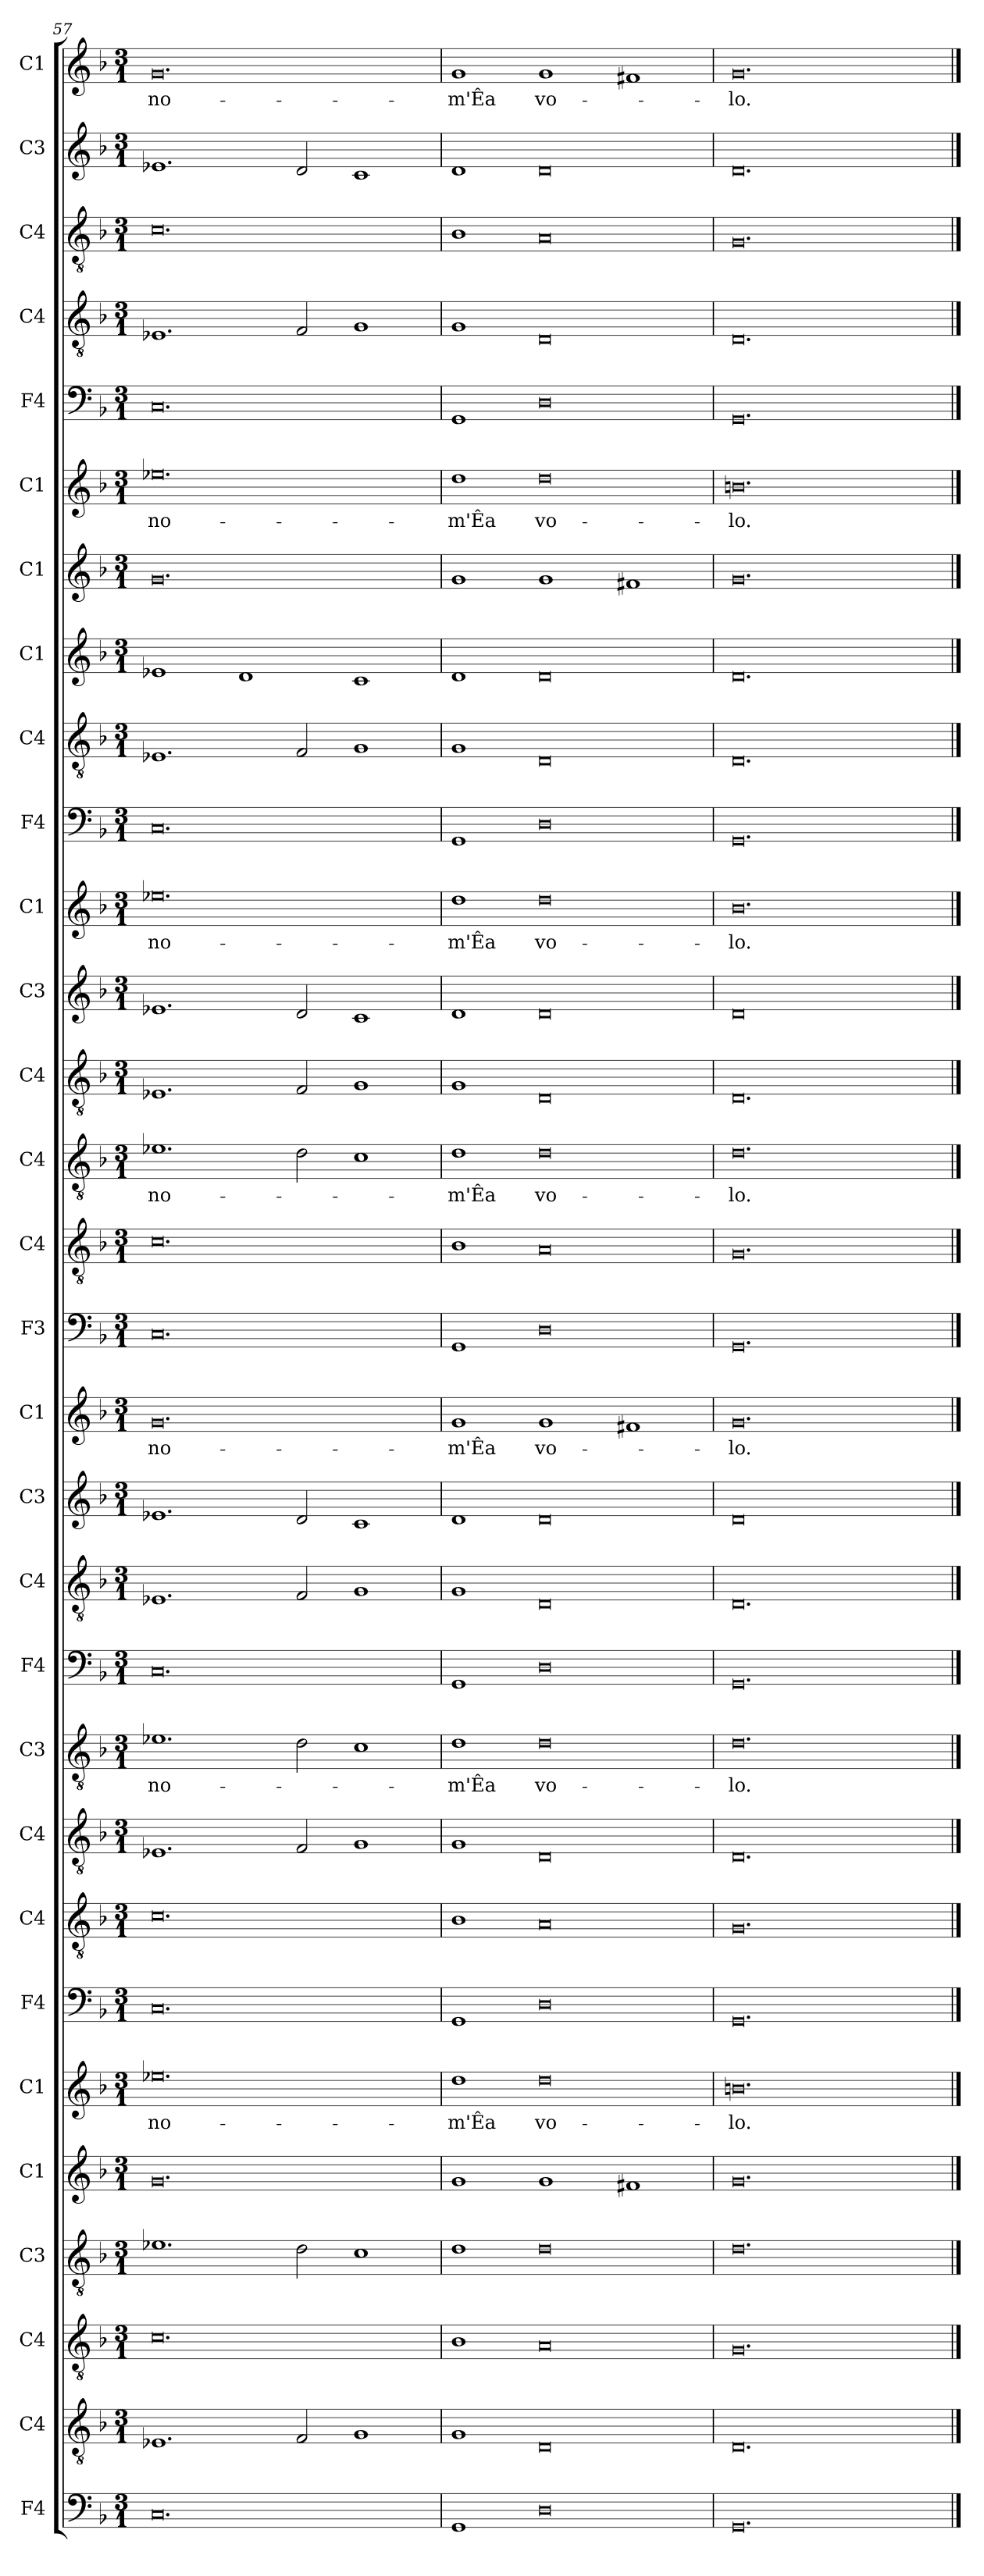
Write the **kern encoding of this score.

**kern	**kern	**kern	**kern	**kern	**kern	**text	**kern	**kern	**kern	**kern	**text	**kern	**kern	**kern	**kern	**text	**kern	**kern	**kern	**text	**kern	**kern	**kern	**text	**kern	**kern	**kern	**kern	**kern	**text	**kern	**kern	**kern	**kern	**kern	**text
*part30	*part29	*part28	*part27	*part26	*part25	*part25	*part24	*part23	*part22	*part21	*part21	*part20	*part19	*part18	*part17	*part17	*part16	*part15	*part14	*part14	*part13	*part12	*part11	*part11	*part10	*part9	*part8	*part7	*part6	*part6	*part5	*part4	*part3	*part2	*part1	*part1
*staff30	*staff29	*staff28	*staff27	*staff26	*staff25	*staff25	*staff24	*staff23	*staff22	*staff21	*staff21	*staff20	*staff19	*staff18	*staff17	*staff17	*staff16	*staff15	*staff14	*staff14	*staff13	*staff12	*staff11	*staff11	*staff10	*staff9	*staff8	*staff7	*staff6	*staff6	*staff5	*staff4	*staff3	*staff2	*staff1	*staff1
*I"F4	*I"C4	*I"C4	*I"C3	*I"C1	*I"C1	*	*I"F4	*I"C4	*I"C4	*I"C3	*	*I"F4	*I"C4	*I"C3	*I"C1	*	*I"F3	*I"C4	*I"C4	*	*I"C4	*I"C3	*I"C1	*	*I"F4	*I"C4	*I"C1	*I"C1	*I"C1	*	*I"F4	*I"C4	*I"C4	*I"C3	*I"C1	*
*clefF4	*clefGv2	*clefGv2	*clefGv2	*clefG2	*clefG2	*	*clefF4	*clefGv2	*clefGv2	*clefGv2	*	*clefF4	*clefGv2	*clefG2	*clefG2	*	*clefF4	*clefGv2	*clefGv2	*	*clefGv2	*clefG2	*clefG2	*	*clefF4	*clefGv2	*clefG2	*clefG2	*clefG2	*	*clefF4	*clefGv2	*clefGv2	*clefG2	*clefG2	*
*k[b-]	*k[b-]	*k[b-]	*k[b-]	*k[b-]	*k[b-]	*	*k[b-]	*k[b-]	*k[b-]	*k[b-]	*	*k[b-]	*k[b-]	*k[b-]	*k[b-]	*	*k[b-]	*k[b-]	*k[b-]	*	*k[b-]	*k[b-]	*k[b-]	*	*k[b-]	*k[b-]	*k[b-]	*k[b-]	*k[b-]	*	*k[b-]	*k[b-]	*k[b-]	*k[b-]	*k[b-]	*
*F:	*F:	*F:	*F:	*F:	*F:	*	*F:	*F:	*F:	*F:	*	*F:	*F:	*F:	*F:	*	*F:	*F:	*F:	*	*F:	*F:	*F:	*	*F:	*F:	*F:	*F:	*F:	*	*F:	*F:	*F:	*F:	*F:	*
*M3/1	*M3/1	*M3/1	*M3/1	*M3/1	*M3/1	*	*M3/1	*M3/1	*M3/1	*M3/1	*	*M3/1	*M3/1	*M3/1	*M3/1	*	*M3/1	*M3/1	*M3/1	*	*M3/1	*M3/1	*M3/1	*	*M3/1	*M3/1	*M3/1	*M3/1	*M3/1	*	*M3/1	*M3/1	*M3/1	*M3/1	*M3/1	*
=57	=57	=57	=57	=57	=57	=57	=57	=57	=57	=57	=57	=57	=57	=57	=57	=57	=57	=57	=57	=57	=57	=57	=57	=57	=57	=57	=57	=57	=57	=57	=57	=57	=57	=57	=57	=57
!	!	!	!	!	!	!LO:LY:b	!	!	!	!	!LO:LY:b	!	!	!	!	!LO:LY:b	!	!	!	!LO:LY:b	!	!	!	!LO:LY:b	!	!	!	!	!	!LO:LY:b	!	!	!	!	!	!LO:LY:b
0.C	1.E-X	0.c	1.e-X	0.g	0.ee-X	no-	0.C	0.c	1.E-X	1.e-X	no-	0.C	1.E-X	1.e-X	0.g	no-	0.C	0.c	1.e-X	no-	1.E-X	1.e-X	0.ee-X	no-	0.C	1.E-X	1e-X	0.g	0.ee-X	no-	0.C	1.E-X	0.c	1.e-X	0.g	-no-
.	.	.	.	.	.	.	.	.	.	.	.	.	.	.	.	.	.	.	.	.	.	.	.	.	.	.	1d	.	.	.	.	.	.	.	.	.
.	2F/	.	2d\	.	.	.	.	.	2F/	2d\	.	.	2F/	2d/	.	.	.	.	2d\	.	2F/	2d/	.	.	.	2F/	.	.	.	.	.	2F/	.	2d/	.	.
.	1G	.	1c	.	.	.	.	.	1G	1c	.	.	1G	1c	.	.	.	.	1c	.	1G	1c	.	.	.	1G	1c	.	.	.	.	1G	.	1c	.	.
=58	=58	=58	=58	=58	=58	=58	=58	=58	=58	=58	=58	=58	=58	=58	=58	=58	=58	=58	=58	=58	=58	=58	=58	=58	=58	=58	=58	=58	=58	=58	=58	=58	=58	=58	=58	=58
!	!	!	!	!	!	!LO:LY:b	!	!	!	!	!LO:LY:b	!	!	!	!	!LO:LY:b	!	!	!	!LO:LY:b	!	!	!	!LO:LY:b	!	!	!	!	!	!LO:LY:b	!	!	!	!	!	!LO:LY:b
1GG	1G	1B-	1d	1g	1dd	-m'Êa	1GG	1B-	1G	1d	-m'Êa	1GG	1G	1d	1g	-m'Êa	1GG	1B-	1d	-m'Êa	1G	1d	1dd	-m'Êa	1GG	1G	1d	1g	1dd	-m'Êa	1GG	1G	1B-	1d	1g	-m'Êa
!	!	!	!	!	!	!LO:LY:b	!	!	!	!	!LO:LY:b	!	!	!	!	!LO:LY:b	!	!	!	!LO:LY:b	!	!	!	!LO:LY:b	!	!	!	!	!	!LO:LY:b	!	!	!	!	!	!LO:LY:b
0D	0D	0A	0d	1g	0dd	vo-	0D	0A	0D	0d	vo-	0D	0D	0d	1g	vo-	0D	0A	0d	vo-	0D	0d	0dd	vo-	0D	0D	0d	1g	0dd	vo-	0D	0D	0A	0d	1g	vo-
.	.	.	.	1f#X	.	.	.	.	.	.	.	.	.	.	1f#X	.	.	.	.	.	.	.	.	.	.	.	.	1f#X	.	.	.	.	.	.	1f#X	.
=59	=59	=59	=59	=59	=59	=59	=59	=59	=59	=59	=59	=59	=59	=59	=59	=59	=59	=59	=59	=59	=59	=59	=59	=59	=59	=59	=59	=59	=59	=59	=59	=59	=59	=59	=59	=59
!	!	!	!	!	!	!LO:LY:b	!	!	!	!	!LO:LY:b	!	!	!	!	!LO:LY:b	!	!	!	!LO:LY:b	!	!	!	!LO:LY:b	!	!	!	!	!	!LO:LY:b	!	!	!	!	!	!LO:LY:b
0.GG	0.D	0.G	0.d	0.g	0.bn	-lo.	0.GG	0.G	0.D	0.d	-lo.	0.GG	0.D	0d	0.g	-lo.	0.GG	0.G	0.d	-lo.	0.D	0d	0.b-	-lo.	0.GG	0.D	0.d	0.g	0.bn	-lo.	0.GG	0.D	0.G	0.d	0.g	-lo.
.	.	.	.	.	.	.	.	.	.	.	.	.	.	1ryy	.	.	.	.	.	.	.	1ryy	.	.	.	.	.	.	.	.	.	.	.	.	.	.
==	==	==	==	==	==	==	==	==	==	==	==	==	==	==	==	==	==	==	==	==	==	==	==	==	==	==	==	==	==	==	==	==	==	==	==	==
*-	*-	*-	*-	*-	*-	*-	*-	*-	*-	*-	*-	*-	*-	*-	*-	*-	*-	*-	*-	*-	*-	*-	*-	*-	*-	*-	*-	*-	*-	*-	*-	*-	*-	*-	*-	*-
